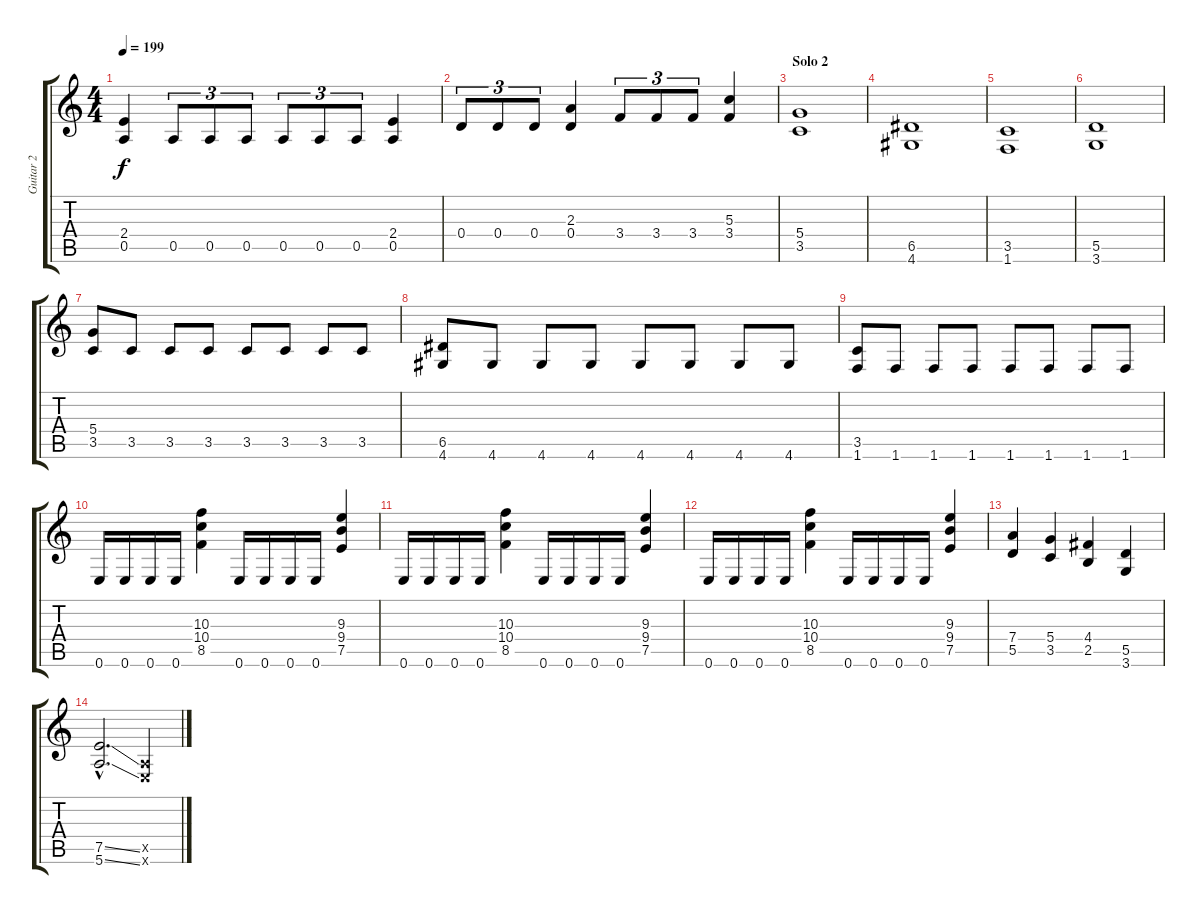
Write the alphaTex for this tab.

\track ("Guitar 2" "Guitar 2") {instrument distortionguitar}
\staff {score tabs}
\tuning (E4 B3 G3 D3 A2 E2) {hide}
\ts (4 4)
\tempo 199
\clef g2
\ks c
(2.4 0.5).4{dy f} 0.5.8{tu (3 2)} 0.5.8{tu (3 2)} 0.5.8{tu (3 2)} 0.5.8{tu (3 2)} 0.5.8{tu (3 2)} 0.5.8{tu (3 2)} (2.4 0.5).4 |
0.4.8{tu (3 2)} 0.4.8{tu (3 2)} 0.4.8{tu (3 2)} (2.3 0.4).4 3.4.8{tu (3 2)} 3.4.8{tu (3 2)} 3.4.8{tu (3 2)} (5.3 3.4).4 |
\section ("" "Solo 2")
(5.4 3.5).1 |
(6.5 4.6).1 |
(3.5 1.6).1 |
(5.5 3.6).1 |
(5.4 3.5).8 3.5.8 3.5.8 3.5.8 3.5.8 3.5.8 3.5.8 3.5.8 |
(6.5 4.6).8 4.6.8 4.6.8 4.6.8 4.6.8 4.6.8 4.6.8 4.6.8 |
(3.5 1.6).8 1.6.8 1.6.8 1.6.8 1.6.8 1.6.8 1.6.8 1.6.8 |
0.6.16 0.6.16 0.6.16 0.6.16 (10.3 10.4 8.5).4 0.6.16 0.6.16 0.6.16 0.6.16 (9.3 9.4 7.5).4 |
0.6.16 0.6.16 0.6.16 0.6.16 (10.3 10.4 8.5).4 0.6.16 0.6.16 0.6.16 0.6.16 (9.3 9.4 7.5).4 |
0.6.16 0.6.16 0.6.16 0.6.16 (10.3 10.4 8.5).4 0.6.16 0.6.16 0.6.16 0.6.16 (9.3 9.4 7.5).4 |
(7.4 5.5).4 (5.4 3.5).4 (4.4 2.5).4 (5.5 3.6).4 |
(7.5{ss hac} 5.6{ss hac}).2{d} (0.5{x} 0.6{x}).4
